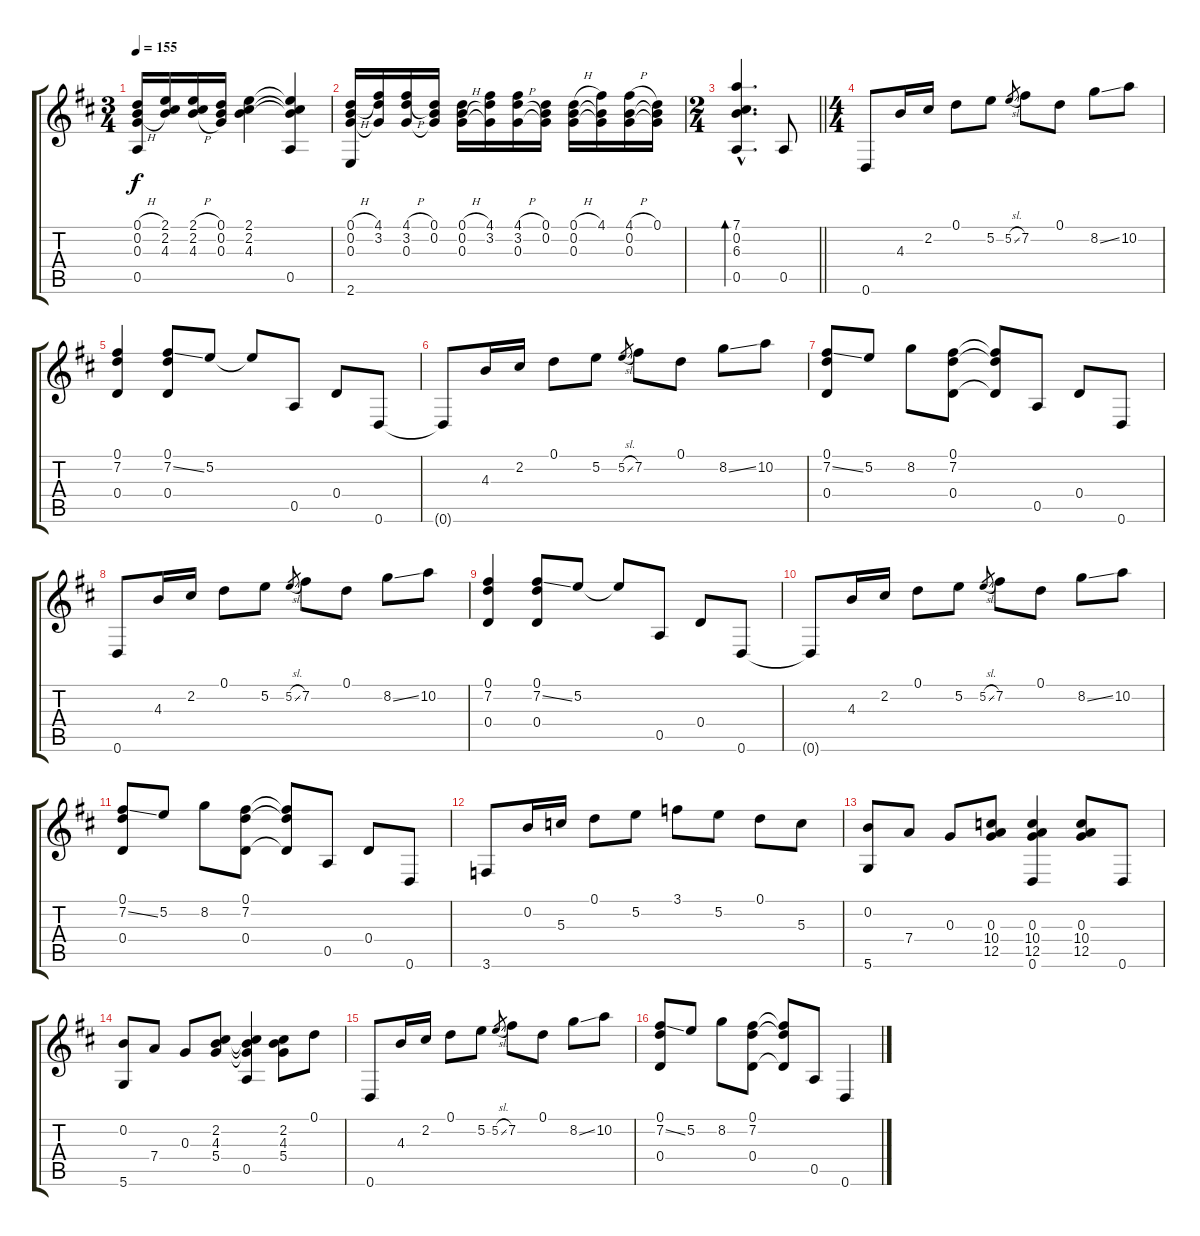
\track "" {instrument acousticguitarnylon}
\staff {score tabs}
\tuning (D4 B3 G3 D3 A2 D2) {hide}
\ts (3 4)
\tempo 155
\clef g2
\ks d
(0.1{h} 0.2{h} 0.3{h} 0.5).16{dy f} (2.1 2.2 4.3).16 (2.1{h} 2.2{h} 4.3{h}).16 (0.1 0.2 0.3).16 (2.1 2.2 4.3).4 (2.1{t} 2.2{t} 4.3{t} 0.5).4 |
(0.1{h} 0.2{h} 0.3 2.6).16 (4.1 3.2 0.3{t}).16 (4.1{h} 3.2{h} 0.3).16 (0.1 0.2 0.3{t}).16 (0.1{h} 0.2{h} 0.3).16 (4.1 3.2 0.3{t}).16 (4.1{h} 3.2{h} 0.3).16 (0.1 0.2 0.3{t}).16 (0.1{h} 0.2 0.3).16 (4.1 0.2{t} 0.3{t}).16 (4.1{h} 0.2 0.3).16 (0.1 0.2{t} 0.3{t}).16 |
\ts (2 4)
\barLineRight lightlight
(7.1{hac} 0.2{hac} 6.3{hac} 0.5{hac}).4{d bd 240} 0.5.8 |
\ts (4 4)
0.6.8 4.3.16 2.2.16 0.1.8 5.2.8 5.2{sl}.8{gr} 7.2.8 0.1.8 8.2{ss}.8 10.2.8 |
(0.1 7.2 0.4).4 (0.1 7.2{ss} 0.4).8 5.2.8 5.2{t}.8 0.5.8 0.4.8 0.6.8 |
0.6{t}.8 4.3.16 2.2.16 0.1.8 5.2.8 5.2{sl}.8{gr} 7.2.8 0.1.8 8.2{ss}.8 10.2.8 |
(0.1 7.2{ss} 0.4).8 5.2.8 8.2.8 (0.1 7.2 0.4).8 (0.1{t} 7.2{t} 0.4{t}).8 0.5.8 0.4.8 0.6.8 |
0.6.8 4.3.16 2.2.16 0.1.8 5.2.8 5.2{sl}.8{gr} 7.2.8 0.1.8 8.2{ss}.8 10.2.8 |
(0.1 7.2 0.4).4 (0.1 7.2{ss} 0.4).8 5.2.8 5.2{t}.8 0.5.8 0.4.8 0.6.8 |
0.6{t}.8 4.3.16 2.2.16 0.1.8 5.2.8 5.2{sl}.8{gr} 7.2.8 0.1.8 8.2{ss}.8 10.2.8 |
(0.1 7.2{ss} 0.4).8 5.2.8 8.2.8 (0.1 7.2 0.4).8 (0.1{t} 7.2{t} 0.4{t}).8 0.5.8 0.4.8 0.6.8 |
3.6.8 0.2.16 5.3.16 0.1.8 5.2.8 3.1.8 5.2.8 0.1.8 5.3.8 |
(0.2 5.6).8 7.4.8 0.3.8 (0.3 10.4 12.5).8 (0.3 10.4 12.5 0.6).4 (0.3 10.4 12.5).8 0.6.8 |
(0.2 5.6).8 7.4.8 0.3.8 (2.2 4.3 5.4).8 (2.2{t} 4.3{t} 5.4{t} 0.5).4 (2.2 4.3 5.4).8 0.1.8 |
0.6.8 4.3.16 2.2.16 0.1.8 5.2.8 5.2{sl}.8{gr} 7.2.8 0.1.8 8.2{ss}.8 10.2.8 |
(0.1 7.2{ss} 0.4).8 5.2.8 8.2.8 (0.1 7.2 0.4).8 (0.1{t} 7.2{t} 0.4{t}).8 0.5.8 0.6.4
